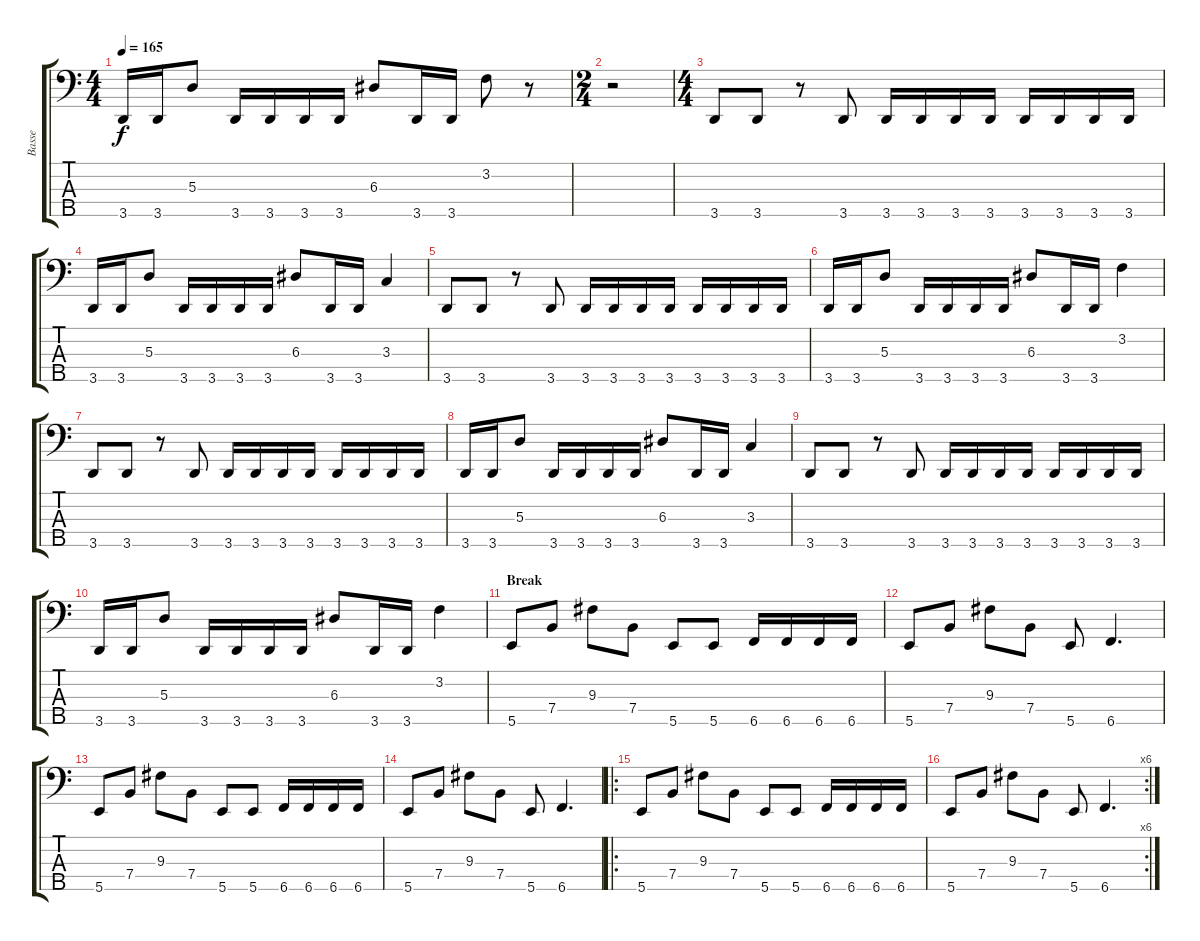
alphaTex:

\track ("Basse" "Basse") {instrument electricbasspick}
\staff {score tabs}
\tuning (G2 D2 A1 E1 B0) {hide}
\ts (4 4)
\tempo 165
\clef f4
\ks c
3.5.16{dy f} 3.5.16 5.3.8 3.5.16 3.5.16 3.5.16 3.5.16 6.3.8 3.5.16 3.5.16 3.2.8 r.8 |
\ts (2 4)
r.2 |
\ts (4 4)
3.5.8 3.5.8 r.8 3.5.8 3.5.16 3.5.16 3.5.16 3.5.16 3.5.16 3.5.16 3.5.16 3.5.16 |
3.5.16 3.5.16 5.3.8 3.5.16 3.5.16 3.5.16 3.5.16 6.3.8 3.5.16 3.5.16 3.3.4 |
3.5.8 3.5.8 r.8 3.5.8 3.5.16 3.5.16 3.5.16 3.5.16 3.5.16 3.5.16 3.5.16 3.5.16 |
3.5.16 3.5.16 5.3.8 3.5.16 3.5.16 3.5.16 3.5.16 6.3.8 3.5.16 3.5.16 3.2.4 |
3.5.8 3.5.8 r.8 3.5.8 3.5.16 3.5.16 3.5.16 3.5.16 3.5.16 3.5.16 3.5.16 3.5.16 |
3.5.16 3.5.16 5.3.8 3.5.16 3.5.16 3.5.16 3.5.16 6.3.8 3.5.16 3.5.16 3.3.4 |
3.5.8 3.5.8 r.8 3.5.8 3.5.16 3.5.16 3.5.16 3.5.16 3.5.16 3.5.16 3.5.16 3.5.16 |
3.5.16 3.5.16 5.3.8 3.5.16 3.5.16 3.5.16 3.5.16 6.3.8 3.5.16 3.5.16 3.2.4 |
\section ("" "Break")
5.5.8 7.4.8 9.3.8 7.4.8 5.5.8 5.5.8 6.5.16 6.5.16 6.5.16 6.5.16 |
5.5.8 7.4.8 9.3.8 7.4.8 5.5.8 6.5.4{d} |
5.5.8 7.4.8 9.3.8 7.4.8 5.5.8 5.5.8 6.5.16 6.5.16 6.5.16 6.5.16 |
5.5.8 7.4.8 9.3.8 7.4.8 5.5.8 6.5.4{d} |
\ro
5.5.8 7.4.8 9.3.8 7.4.8 5.5.8 5.5.8 6.5.16 6.5.16 6.5.16 6.5.16 |
\rc 6
5.5.8 7.4.8 9.3.8 7.4.8 5.5.8 6.5.4{d}
